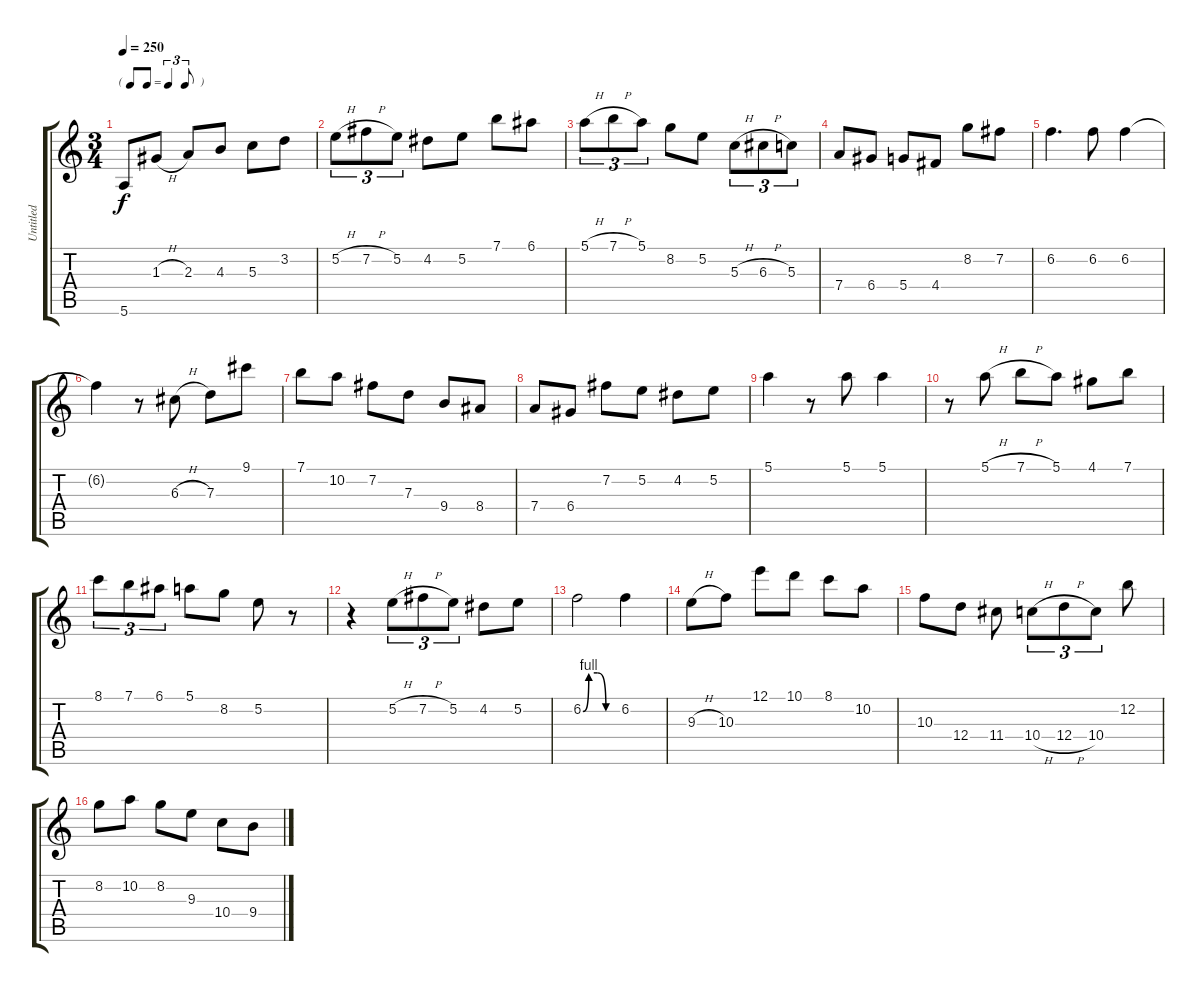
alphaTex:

\track ("Untitled" "Untitled") {instrument acousticguitarsteel}
\staff {score tabs}
\tuning (E4 B3 G3 D3 A2 E2) {hide}
\ts (3 4)
\tf triplet8th
\tempo 250
\clef g2
\ks c
5.6.8{dy f} 1.3{h}.8 2.3.8 4.3.8 5.3.8 3.2.8 |
5.2{h}.8{tu (3 2)} 7.2{h}.8{tu (3 2)} 5.2.8{tu (3 2)} 4.2.8 5.2.8 7.1.8 6.1.8 |
5.1{h}.8{tu (3 2)} 7.1{h}.8{tu (3 2)} 5.1.8{tu (3 2)} 8.2.8 5.2.8 5.3{h}.8{tu (3 2)} 6.3{h}.8{tu (3 2)} 5.3.8{tu (3 2)} |
7.4.8 6.4.8 5.4.8 4.4.8 8.2.8 7.2.8 |
6.2.4{d} 6.2.8 6.2.4 |
6.2{t}.4 r.8 6.3{h}.8 7.3.8 9.1.8 |
7.1.8 10.2.8 7.2.8 7.3.8 9.4.8 8.4.8 |
7.4.8 6.4.8 7.2.8 5.2.8 4.2.8 5.2.8 |
5.1.4 r.8 5.1.8 5.1.4 |
r.8 5.1{h}.8 7.1{h}.8 5.1.8 4.1.8 7.1.8 |
8.1.8{tu (3 2)} 7.1.8{tu (3 2)} 6.1.8{tu (3 2)} 5.1.8 8.2.8 5.2.8 r.8 |
r.4 5.2{h}.8{tu (3 2)} 7.2{h}.8{tu (3 2)} 5.2.8{tu (3 2)} 4.2.8 5.2.8 |
6.2{be (custom 0 0 10 4 25 4 40 0 60 0)}.2 6.2.4 |
9.3{h}.8 10.3.8 12.1.8 10.1.8 8.1.8 10.2.8 |
10.3.8 12.4.8 11.4.8 10.4{h}.8{tu (3 2)} 12.4{h}.8{tu (3 2)} 10.4.8{tu (3 2)} 12.2.8 |
8.2.8 10.2.8 8.2.8 9.3.8 10.4.8 9.4.8
